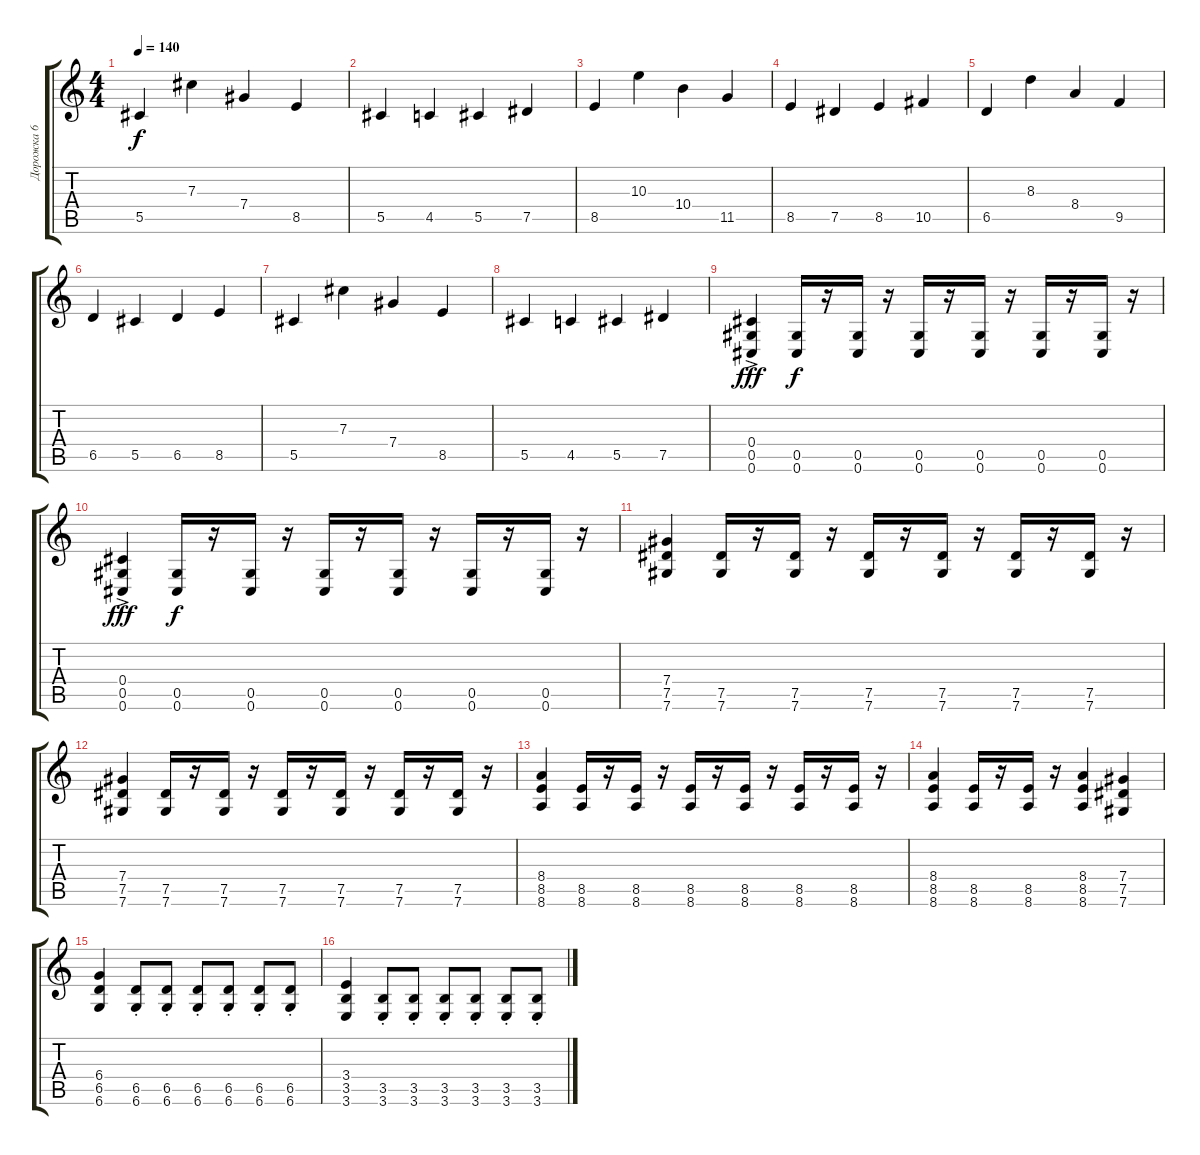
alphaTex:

\track ("Дорожка 6" "Дорожка 6") {instrument distortionguitar}
\staff {score tabs}
\tuning (Eb4 Bb3 Gb3 Db3 Ab2 Db2) {hide}
\ts (4 4)
\tempo 140
\clef g2
\ks c
5.5.4{dy f} 7.3.4 7.4.4 8.5.4 |
5.5.4 4.5.4 5.5.4 7.5.4 |
8.5.4 10.3.4 10.4.4 11.5.4 |
8.5.4 7.5.4 8.5.4 10.5.4 |
6.5.4 8.3.4 8.4.4 9.5.4 |
6.5.4 5.5.4 6.5.4 8.5.4 |
5.5.4 7.3.4 7.4.4 8.5.4 |
5.5.4 4.5.4 5.5.4 7.5.4 |
(0.4{ac} 0.5 0.6).4{dy fff} (0.5 0.6).16{dy f} r.16 (0.5 0.6).16 r.16 (0.5 0.6).16 r.16 (0.5 0.6).16 r.16 (0.5 0.6).16 r.16 (0.5 0.6).16 r.16 |
(0.4{ac} 0.5 0.6).4{dy fff} (0.5 0.6).16{dy f} r.16 (0.5 0.6).16 r.16 (0.5 0.6).16 r.16 (0.5 0.6).16 r.16 (0.5 0.6).16 r.16 (0.5 0.6).16 r.16 |
(7.4 7.5 7.6).4 (7.5 7.6).16 r.16 (7.5 7.6).16 r.16 (7.5 7.6).16 r.16 (7.5 7.6).16 r.16 (7.5 7.6).16 r.16 (7.5 7.6).16 r.16 |
(7.4 7.5 7.6).4 (7.5 7.6).16 r.16 (7.5 7.6).16 r.16 (7.5 7.6).16 r.16 (7.5 7.6).16 r.16 (7.5 7.6).16 r.16 (7.5 7.6).16 r.16 |
(8.4 8.5 8.6).4 (8.5 8.6).16 r.16 (8.5 8.6).16 r.16 (8.5 8.6).16 r.16 (8.5 8.6).16 r.16 (8.5 8.6).16 r.16 (8.5 8.6).16 r.16 |
(8.4 8.5 8.6).4 (8.5 8.6).16 r.16 (8.5 8.6).16 r.16 (8.4 8.5 8.6).4 (7.4 7.5 7.6).4 |
(6.4 6.5 6.6).4 (6.5{st} 6.6{st}).8 (6.5{st} 6.6{st}).8 (6.5{st} 6.6{st}).8 (6.5{st} 6.6{st}).8 (6.5{st} 6.6{st}).8 (6.5{st} 6.6{st}).8 |
(3.4 3.5 3.6).4 (3.5{st} 3.6{st}).8 (3.5{st} 3.6{st}).8 (3.5{st} 3.6{st}).8 (3.5{st} 3.6{st}).8 (3.5{st} 3.6{st}).8 (3.5{st} 3.6{st}).8
